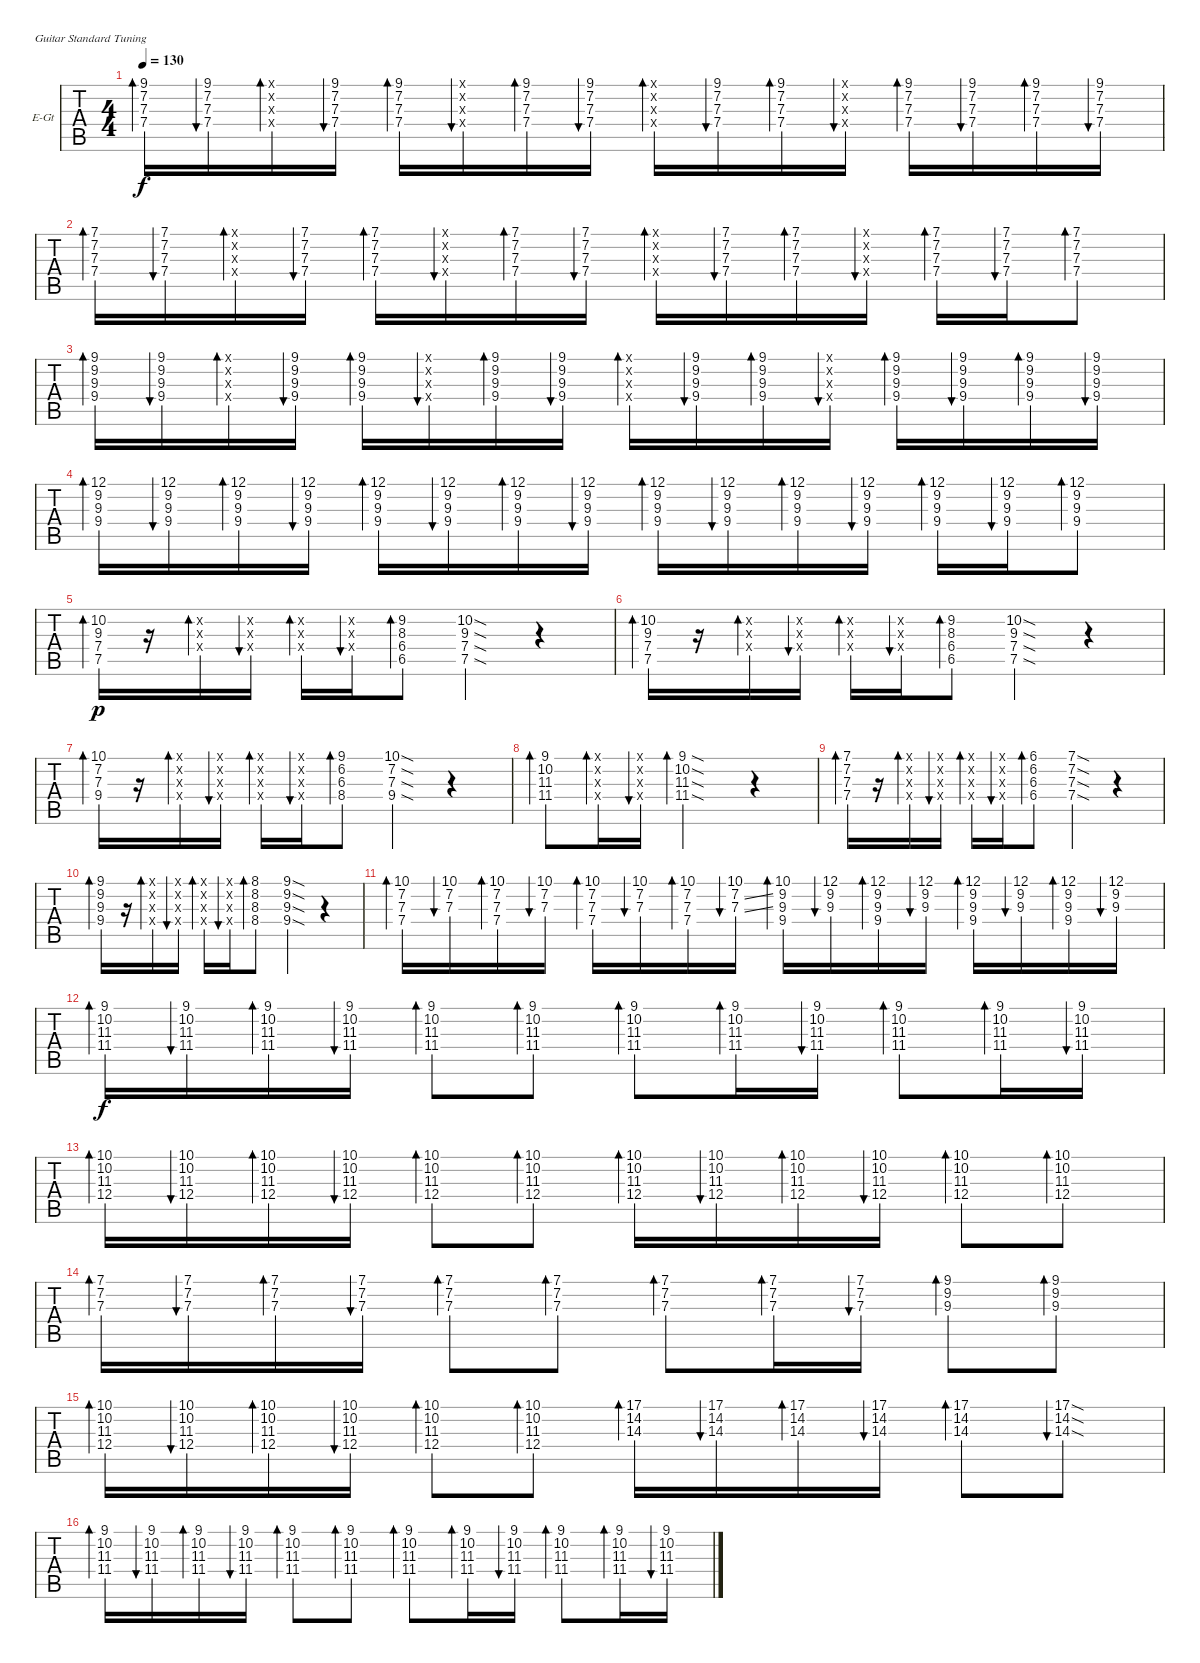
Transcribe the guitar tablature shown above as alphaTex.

\bracketExtendMode groupsimilarinstruments
\firstSystemTrackNameOrientation horizontal
\otherSystemsTrackNameOrientation horizontal
\track ("Rithm Guitar" "E-Gt") {instrument electricguitarclean}
\staff {tabs}
\tuning (E4 B3 G3 D3 A2 E2)
\ts (4 4)
\tempo 130
\clef g2
\ks f#minor
(9.1 7.2 7.3 7.4).16{bd 60 dy f} (9.1 7.2 7.3 7.4).16{bu 60} (9.1{x} 7.2{x} 7.3{x} 7.4{x}).16{bd 59} (9.1 7.2 7.3 7.4).16{bu 57} (9.1 7.2 7.3 7.4).16{bd 60} (10.1{x} 7.2{x} 7.3{x} 7.4{x}).16{bu 60} (9.1 7.2 7.3 7.4).16{bd 59} (9.1 7.2 7.3 7.4).16{bu 57} (10.1{x} 7.2{x} 7.3{x} 7.4{x}).16{bd 60} (9.1 7.2 7.3 7.4).16{bu 60} (9.1 7.2 7.3 7.4).16{bd 59} (10.1{x} 7.2{x} 7.3{x} 7.4{x}).16{bu 57} (9.1 7.2 7.3 7.4).16{bd 60} (9.1 7.2 7.3 7.4).16{bu 60} (9.1 7.2 7.3 7.4).16{bd 59} (9.1 7.2 7.3 7.4).16{bu 57} |
(7.1 7.2 7.3 7.4).16{bd 60} (7.1 7.2 7.3 7.4).16{bu 60} (7.1{x} 10.2{x} 11.3{x} 11.4{x}).16{bd 59} (7.1 7.2 7.3 7.4).16{bu 57} (7.1 7.2 7.3 7.4).16{bd 57} (9.1{x} 10.2{x} 11.3{x} 11.4{x}).16{bu 58} (7.1 7.2 7.3 7.4).16{bd 57} (7.1 7.2 7.3 7.4).16{bu 58} (9.1{x} 10.2{x} 11.3{x} 11.4{x}).16{bd 60} (7.1 7.2 7.3 7.4).16{bu 58} (7.1 7.2 7.3 7.4).16{bd 59} (9.1{x} 10.2{x} 11.3{x} 11.4{x}).16{bu 60} (7.1 7.2 7.3 7.4).16{bd 60} (7.1 7.2 7.3 7.4).16{bu 60} (7.1 7.2 7.3 7.4).8{bd 59} |
(9.1 9.2 9.3 9.4).16{bd 60} (9.1 9.2 9.3 9.4).16{bu 60} (9.1{x} 10.2{x} 11.3{x} 11.4{x}).16{bd 59} (9.1 9.2 9.3 9.4).16{bu 57} (9.1 9.2 9.3 9.4).16{bd 57} (9.1{x} 10.2{x} 11.3{x} 11.4{x}).16{bu 58} (9.1 9.2 9.3 9.4).16{bd 57} (9.1 9.2 9.3 9.4).16{bu 58} (9.1{x} 10.2{x} 11.3{x} 11.4{x}).16{bd 60} (9.1 9.2 9.3 9.4).16{bu 58} (9.1 9.2 9.3 9.4).16{bd 59} (9.1{x} 10.2{x} 11.3{x} 11.4{x}).16{bu 60} (9.1 9.2 9.3 9.4).16{bd 60} (9.1 9.2 9.3 9.4).16{bu 60} (9.1 9.2 9.3 9.4).16{bd 59} (9.1 9.2 9.3 9.4).16{bu 60} |
(12.1 9.2 9.3 9.4).16{bd 60} (12.1 9.2 9.3 9.4).16{bu 60} (12.1 9.2 9.3 9.4).16{bd 59} (12.1 9.2 9.3 9.4).16{bu 57} (12.1 9.2 9.3 9.4).16{bd 57} (12.1 9.2 9.3 9.4).16{bu 58} (12.1 9.2 9.3 9.4).16{bd 57} (12.1 9.2 9.3 9.4).16{bu 58} (12.1 9.2 9.3 9.4).16{bd 60} (12.1 9.2 9.3 9.4).16{bu 58} (12.1 9.2 9.3 9.4).16{bd 59} (12.1 9.2 9.3 9.4).16{bu 60} (12.1 9.2 9.3 9.4).16{bd 60} (12.1 9.2 9.3 9.4).16{bu 60} (12.1 9.2 9.3 9.4).8{bd 59} |
(7.4 9.3 10.2 7.5).16{bd 57 dy p} r.16 (7.4{x} 9.3{x} 10.2{x}).16{bd 48} (7.4{x} 9.3{x} 10.2{x}).16{bu 48} (7.4{x} 9.3{x} 10.2{x}).16{bd 48} (7.4{x} 9.3{x} 10.2{x}).16{bu 48} (6.4 8.3 9.2 6.5).8{bd 47} (7.4{sod} 9.3{sod} 10.2{sod} 7.5{sod}).4 r.4 |
(7.4 9.3 10.2 7.5).16{bd 57} r.16 (7.4{x} 9.3{x} 10.2{x}).16{bd 48} (7.4{x} 9.3{x} 10.2{x}).16{bu 48} (7.4{x} 9.3{x} 10.2{x}).16{bd 48} (7.4{x} 9.3{x} 10.2{x}).16{bu 48} (6.4 8.3 9.2 6.5).8{bd 47} (7.4{sod} 9.3{sod} 10.2{sod} 7.5{sod}).4 r.4 |
(9.4 7.3 7.2 10.1).16{bd 46} r.16 (7.4{x} 9.3{x} 10.2{x} 9.1{x}).16{bd 45} (7.4{x} 9.3{x} 10.2{x} 9.1{x}).16{bu 45} (7.4{x} 9.3{x} 10.2{x} 9.1{x}).16{bd 45} (7.4{x} 9.3{x} 10.2{x} 9.1{x}).16{bu 45} (8.4 6.3 6.2 9.1).8{bd 44} (9.4{sod} 7.3{sod} 7.2{sod} 10.1{sod}).4 r.4 |
(11.4 11.3 10.2 9.1).8{bd 54} (11.4{x} 11.3{x} 10.2{x} 9.1{x}).16{bd 49} (11.4{x} 11.3{x} 10.2{x} 9.1{x}).16{bu 69} (11.4{sod} 11.3{sod} 10.2{sod} 9.1{sod}).2{bd 76} r.4 |
(7.4 7.3 7.2 7.1).16{bd 43} r.16 (7.4{x} 9.3{x} 10.2{x} 9.1{x}).16{bd 42} (7.4{x} 9.3{x} 10.2{x} 9.1{x}).16{bu 42} (7.4{x} 9.3{x} 10.2{x} 9.1{x}).16{bd 42} (7.4{x} 9.3{x} 10.2{x} 9.1{x}).16{bu 42} (6.4 6.3 6.2 6.1).8{bd 41} (7.4{sod} 7.3{sod} 7.2{sod} 7.1{sod}).4 r.4 |
(9.4 9.3 9.2 9.1).16{bd 40} r.16 (7.4{x} 9.3{x} 10.2{x} 9.1{x}).16{bd 39} (7.4{x} 9.3{x} 10.2{x} 9.1{x}).16{bu 39} (7.4{x} 9.3{x} 10.2{x} 9.1{x}).16{bd 39} (7.4{x} 9.3{x} 10.2{x} 9.1{x}).16{bu 39} (8.4 8.3 8.2 8.1).8{bd 38} (9.4{sod} 9.3{sod} 9.2{sod} 9.1{sod}).4 r.4 |
(7.3 7.4 7.2 10.1).16{bd 57} (7.3 7.2 10.1).16{bu 57} (7.3 7.4 7.2 10.1).16{bd 57} (7.3 7.2 10.1).16{bu 57} (7.3 7.4 7.2 10.1).16{bd 57} (7.3 7.2 10.1).16{bu 57} (7.3 7.4 7.2 10.1).16{bd 57} (7.3{ss} 7.2{ss} 10.1).16{bu 57} (9.3 9.4 9.2 10.1).16{bd 57} (9.3 9.2 12.1).16{bu 57} (9.3 9.4 9.2 12.1).16{bd 57} (9.3 9.2 12.1).16{bu 57} (9.3 9.4 9.2 12.1).16{bd 57} (9.3 9.2 12.1).16{bu 57} (9.3 9.4 9.2 12.1).16{bd 57} (9.3 9.2 12.1).16{bu 57} |
(9.1 10.2 11.3 11.4).16{bd 60 dy f} (9.1 10.2 11.3 11.4).16{bu 60} (9.1 10.2 11.3 11.4).16{bd 59} (9.1 10.2 11.3 11.4).16{bu 60} (9.1 10.2 11.3 11.4).8{bd 59} (9.1 10.2 11.3 11.4).8{bd 59} (9.1 10.2 11.3 11.4).8{bd 59} (9.1 10.2 11.3 11.4).16{bd 59} (9.1 10.2 11.3 11.4).16{bu 60} (9.1 10.2 11.3 11.4).8{bd 59} (9.1 10.2 11.3 11.4).16{bd 59} (9.1 10.2 11.3 11.4).16{bu 60} |
(10.1 10.2 11.3 12.4).16{bd 60} (10.1 10.2 11.3 12.4).16{bu 60} (10.1 10.2 11.3 12.4).16{bd 60} (10.1 10.2 11.3 12.4).16{bu 60} (10.1 10.2 11.3 12.4).8{bd 60} (10.1 10.2 11.3 12.4).8{bd 60} (10.1 10.2 11.3 12.4).16{bd 60} (10.1 10.2 11.3 12.4).16{bu 60} (10.1 10.2 11.3 12.4).16{bd 60} (10.1 10.2 11.3 12.4).16{bu 60} (10.1 10.2 11.3 12.4).8{bd 60} (10.1 10.2 11.3 12.4).8{bd 60} |
(7.1 7.2 7.3).16{bd 60} (7.1 7.2 7.3).16{bu 60} (7.1 7.2 7.3).16{bd 60} (7.1 7.2 7.3).16{bu 60} (7.1 7.2 7.3).8{bd 60} (7.1 7.2 7.3).8{bd 60} (7.1 7.2 7.3).8{bd 60} (7.2 7.3 7.1).16{bd 60} (7.1 7.2 7.3).16{bu 60} (9.1 9.2 9.3).8{bd 60} (9.1 9.2 9.3).8{bd 60} |
(10.1 10.2 11.3 12.4).16{bd 60} (10.1 10.2 11.3 12.4).16{bu 60} (10.1 10.2 11.3 12.4).16{bd 60} (10.1 10.2 11.3 12.4).16{bu 60} (10.1 10.2 11.3 12.4).8{bd 60} (10.1 10.2 11.3 12.4).8{bd 60} (17.1 14.2 14.3).16{bd 60} (17.1 14.2 14.3).16{bu 60} (17.1 14.2 14.3).16{bd 60} (17.1 14.2 14.3).16{bu 60} (17.1 14.2 14.3).8{bd 60} (17.1{sod} 14.2{sod} 14.3{sod}).8{bu 60} |
(9.1 10.2 11.3 11.4).16{bd 60} (9.1 10.2 11.3 11.4).16{bu 60} (9.1 10.2 11.3 11.4).16{bd 59} (9.1 10.2 11.3 11.4).16{bu 60} (9.1 10.2 11.3 11.4).8{bd 59} (9.1 10.2 11.3 11.4).8{bd 59} (9.1 10.2 11.3 11.4).8{bd 59} (9.1 10.2 11.3 11.4).16{bd 59} (9.1 10.2 11.3 11.4).16{bu 60} (9.1 10.2 11.3 11.4).8{bd 59} (9.1 10.2 11.3 11.4).16{bd 59} (9.1 10.2 11.3 11.4).16{bu 60}
